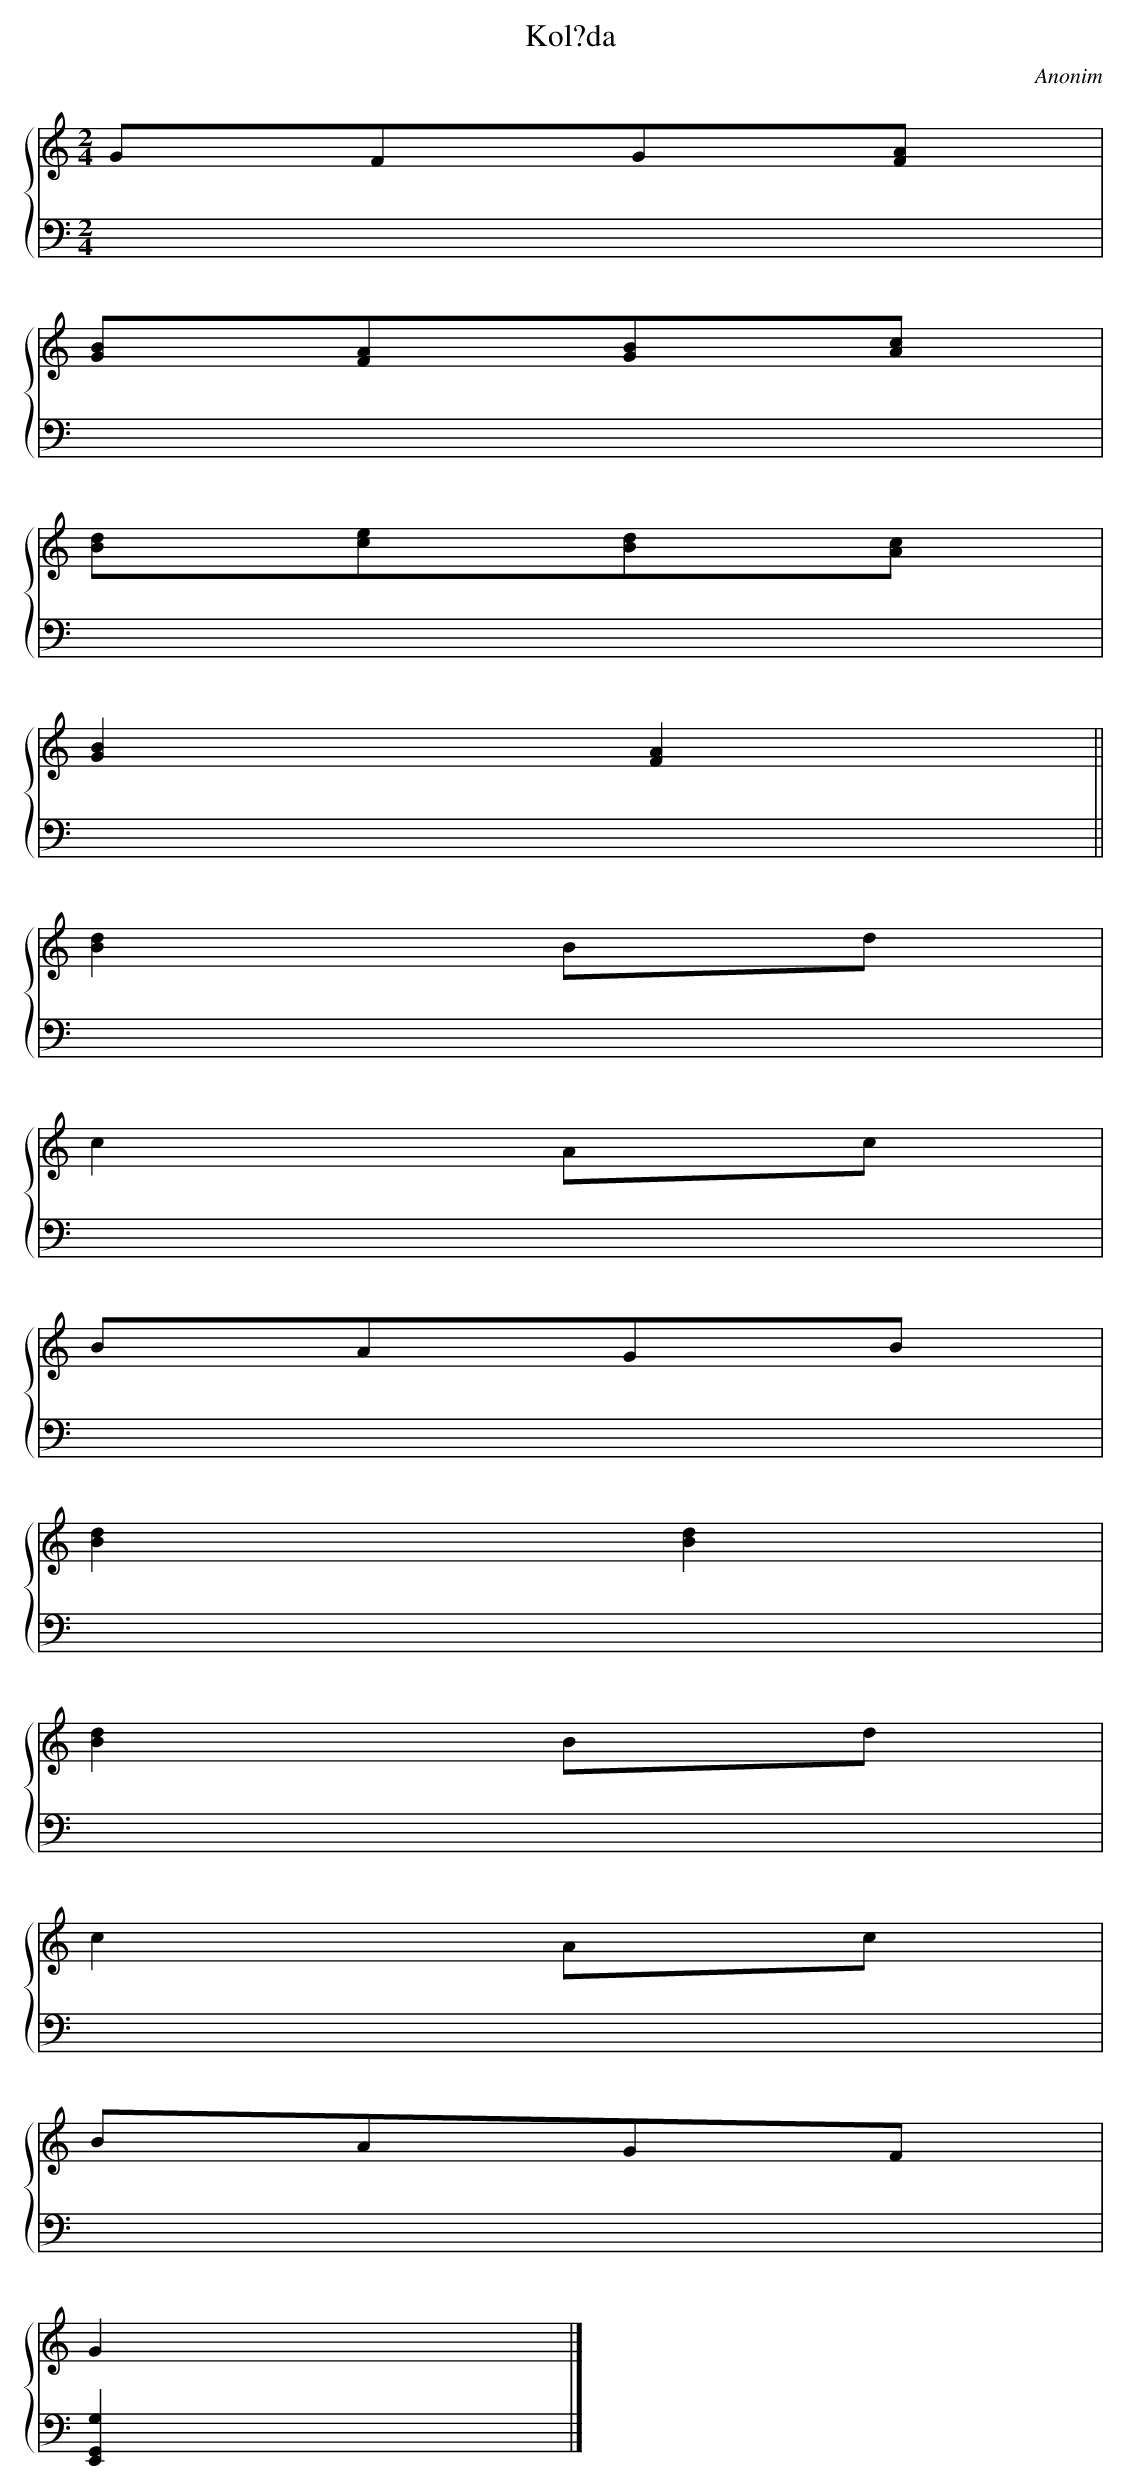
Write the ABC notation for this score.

X:1
T: Kol?da
C: Anonim
L: 1/8
M: 2/4
%%staves {1 2}
V: 1 clef=treble
V: 2 clef=bass
K: C
[V:1] GFG[AF] |
[V:2] x4 |
[V:1] [BG][AF][BG][cA] |
[V:2] x4 |
[V:1] [dB][ec][dB][cA] |
[V:2] x4 |
[V:1] [B2G2][A2F2] ||
[V:2] x4 ||
[V:1] [d2B2]Bd |
[V:2] x4 |
[V:1] c2Ac |
[V:2] x4 |
[V:1] BAGB |
[V:2] x4 |
[V:1] [d2B2][d2B2] |
[V:2] x4 |
[V:1] [d2B2]Bd |
[V:2] x4 |
[V:1] c2Ac |
[V:2] x4 |
[V:1] BAGF |
[V:2] x4 |
[V:1] G2 |]
[V:2] [G,2G,,2E,,2] |]
